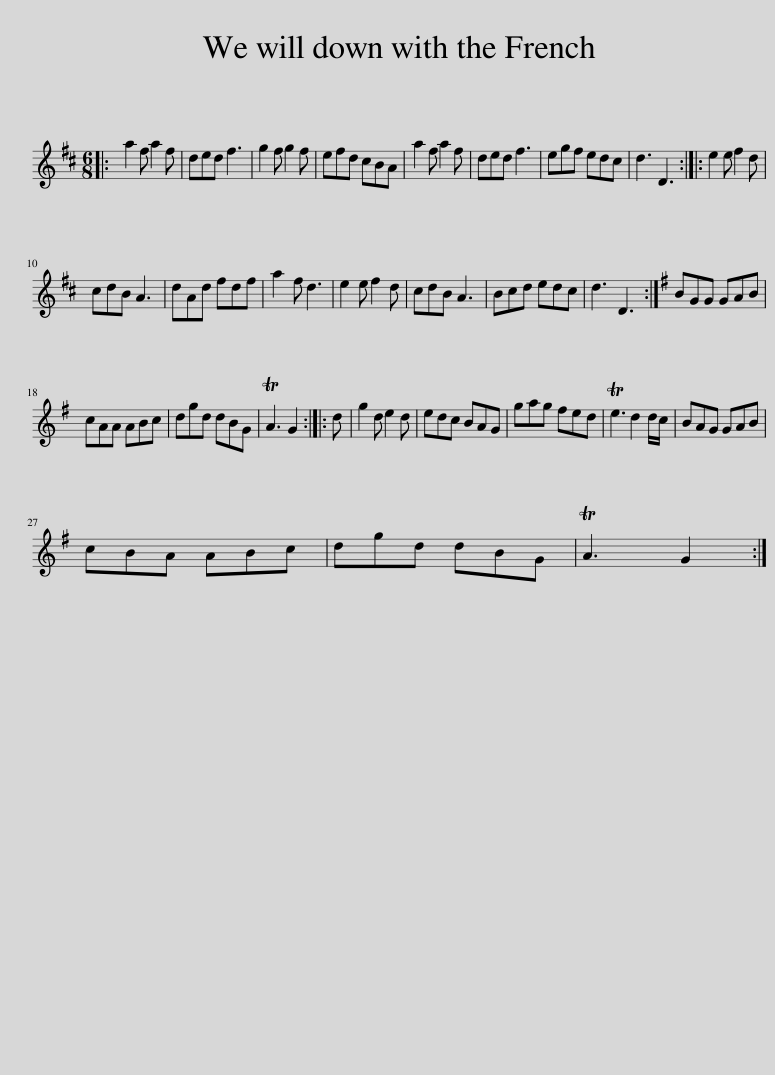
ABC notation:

X:1
L:1/8
M:6/8
I:linebreak $
K:D
V:1 treble
V:1
|: a2 f a2 f | ded f3 | g2 f g2 f | efd cBA | a2 f a2 f | %5
 ded f3 | egf edc | d3 D3 :: e2 e f2 d |$ cdB A3 | %10
 dAd fdf | a2 f d3 | e2 e f2 d | cdB A3 | Bcd edc | %15
 d3 D3 :|[K:G] BGG GAB |$ cAA ABc | dgd dBG | TA3 G2 :: %20
 d | g2 d e2 d | edc BAG | gag fed | Te3 d2 d/c/ | %25
 BAG GAB |$ cBA ABc | dgd dBG | TA3 G2 :| %29
